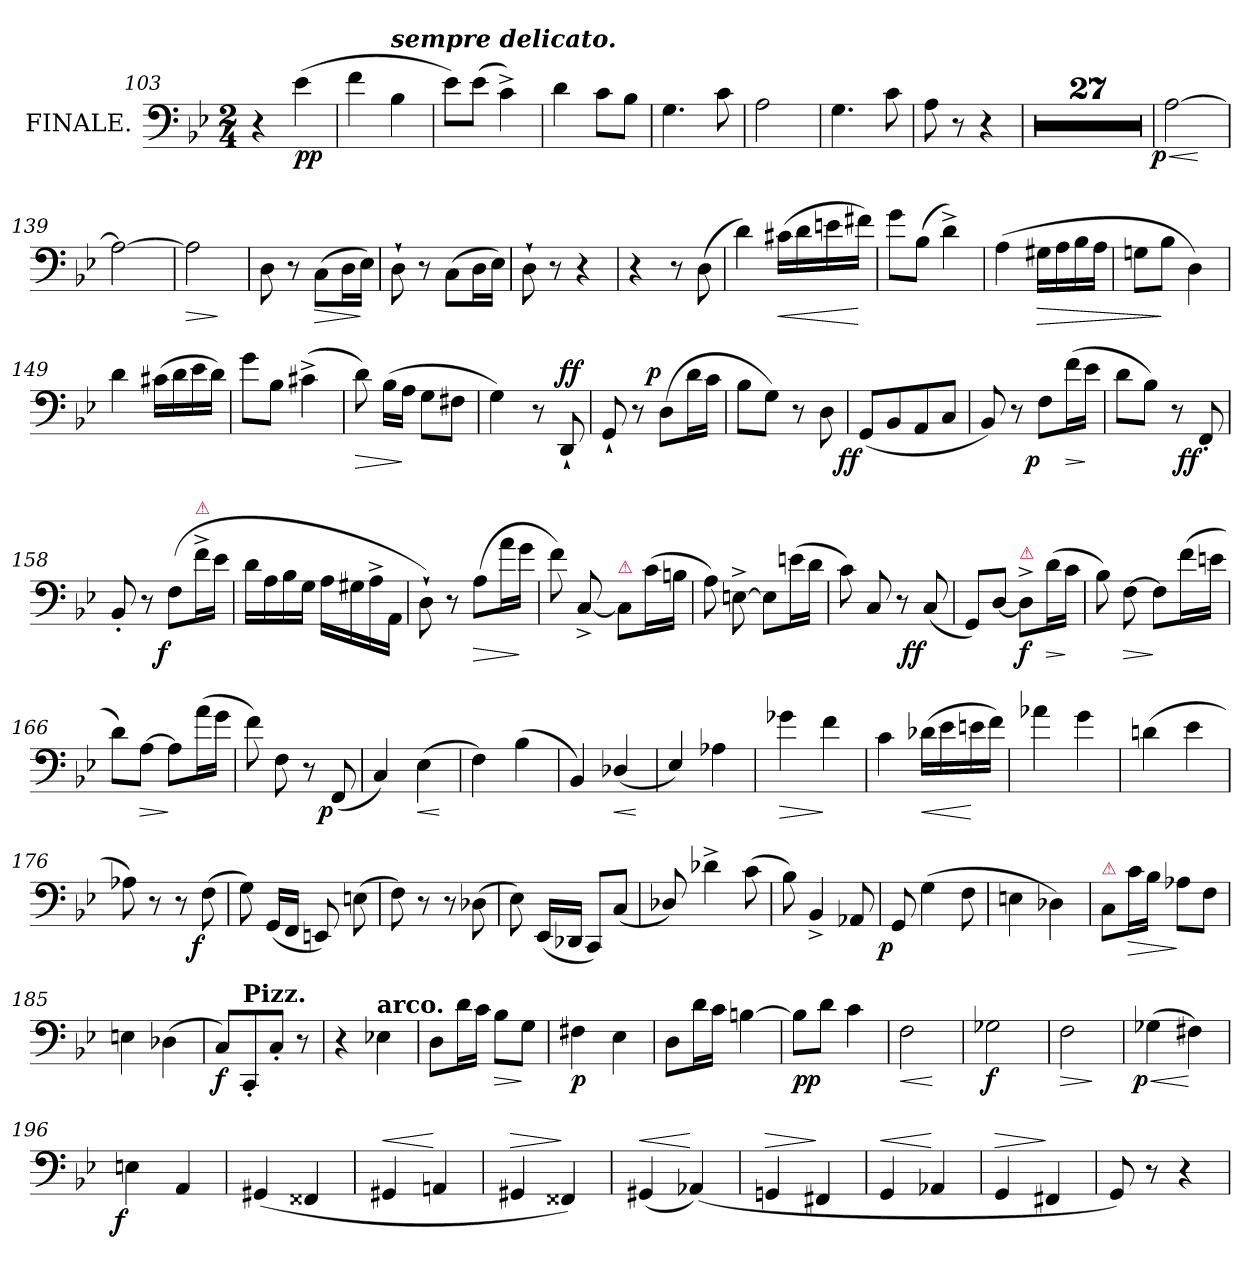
**kern	**dynam
*part1	*part1
*staff1	*staff1
*I"FINALE.	*
*clefF4	*
*k[b-e-]	*
*M2/4	*
=103	=103
4r	.
(>4e-	pp
=104	=104
4f	.
!LO:TX:a:Bi:t=sempre delicato.	!
4B-	.
=105	=105
8e-L)	.
(>8e-J	.
4c^<)	.
=106	=106
4d	.
8cL	.
8B-J	.
=107	=107
4.G	.
8c	.
=108	=108
2A	.
=109	=109
4.G	.
8c	.
=110	=110
8A	.
8r	.
4r	.
=111	=111
2r	.
=112	=112
2r	.
=113	=113
2r	.
=114	=114
2r	.
=115	=115
2r	.
=116	=116
2r	.
=117	=117
2r	.
=118	=118
2r	.
=119	=119
2r	.
=120	=120
2r	.
=121	=121
2r	.
=122	=122
2r	.
=123	=123
2r	.
=124	=124
2r	.
=125	=125
2r	.
=126	=126
2r	.
=127	=127
2r	.
=128	=128
2r	.
=129	=129
2r	.
=130	=130
2r	.
=131	=131
2r	.
=132	=132
2r	.
=133	=133
2r	.
=134	=134
2r	.
=135	=135
2r	.
=136	=136
2r	.
=137	=137
2r	.
=138	=138
!	!LO:HP:b
!	!LO:DY:n=1:rj
[>2A	< p
.	[
=139	=139
2A_	.
=140	=140
!	!LO:HP:b
2A]	>
.	]
=141	=141
8D	.
8r	.
!	!LO:HP:b
(>8CL	>
16DL	.
16E-JJ)	]
=142	=142
8D`>	.
8r	.
(>8CL	.
16DL	.
16E-JJ)	.
=143	=143
8D`>	.
8r	.
4r	.
=144	=144
4r	.
8r	.
(>8D	.
=145	=145
4d)	.
!	!LO:HP:b
(>16c#XLL	<
16d	.
16en	.
16f#XJJ)	[
=146	=146
8gL	.
(>8B-J	.
4d^<)	.
=147	=147
(>4A	.
!	!LO:HP:b
16G#XLL	>
16A	.
16B-	.
16AJJ	.
=148	=148
8GnL	.
8B-J	]
4D)	.
=149	=149
4d	.
(>16c#XLL	.
16d	.
16e-	.
16dJJ)	.
=150	=150
8gL	.
8B-J	.
(>4c#X^<	.
=151	=151
!	!LO:HP:b
8d)	>
(>16B-LL	.
16AJJ	]
8GL	.
8F#XJ	.
=152	=152
4G)	.
8r	.
!	!LO:DY:a
8DD`<	ff
=153	=153
8GG`<	.
8r	.
!	!LO:DY:a:rj
(>8DL	p
16dL	.
16cJJ	.
=154	=154
8B-L	.
8GJ)	.
8r	.
8D\	.
=155	=155
!	!LO:DY:rj
(<8GGL	ff
8BB-	.
8AA	.
8CJ	.
=156	=156
8BB-)	.
8r	.
!	!LO:DY:rj
8FL	p
!	!LO:HP:b
(>16fL	>
16e-JJ	]
=157	=157
8dL	.
8B-J)	.
8r	.
!	!LO:DY:rj
8FF'<	ff
=158	=158
8BB-'<	.
8r	.
!	!LO:DY:rj
(>8FL	f
!LO:TX:a:color=crimson:t=⚠	!
16f^<L	.
16e-JJ	.
=159	=159
16dLL	.
16A	.
16B-	.
16GJJ	.
16ALL	.
16G#X	.
16A^>	.
16AAJJ	.
=160	=160
8D`>)	.
8r	.
!	!LO:HP:b
(>8AL	>
16aL	.
16gJJ	]
=161	=161
8f)	.
[8C^<	.
!LO:TX:a:color=crimson:t=⚠	!
8C/L]	.
(>16c\L	.
16Bn\JJ	.
=162	=162
8A)	.
[8En^>	.
8EL]	.
(>16enL	.
16dJJ	.
=163	=163
8c)	.
8C	.
8r	.
!	!LO:DY:rj
(<8C	ff
=164	=164
8GGL)	.
[8DJ	.
!LO:TX:a:color=crimson:t=⚠	!
8D^</L]	f
!	!LO:HP:b
(>16d\L	>
16c\JJ	]
=165	=165
8B-)	.
!	!LO:HP:b
[8F	>
8FL]	]
(>16fL	.
16enJJ	.
=166	=166
8dL)	.
!	!LO:HP:b
[8AJ	>
8AL]	]
(>16aL	.
16gJJ	.
=167	=167
8f)	.
8F	.
8r	.
!	!LO:DY:rj
(<8FF	p
=168	=168
4C)	.
!	!LO:HP:b
(>4E-	<
.	[
=169	=169
4F)	.
(>4B-	.
=170	=170
4BB-)	.
!	!LO:HP:b
(<4D-X/	<
.	[
=171	=171
4E-/)	.
4A-X	.
=172	=172
!	!LO:HP:b
4g-X	>
4f	]
=173	=173
4c	.
!	!LO:HP:b
(>16d-XLL	<
16e-	.
16en	[
16fJJ)	.
=174	=174
4a-X	.
4g	.
=175	=175
(>4dn	.
4e-	.
=176	=176
8A-X)	.
8r	.
8r	.
!	!LO:DY:rj
(>8F	f
=177	=177
8G)	.
(<16GGLL	.
16FFJJ	.
8EEn)	.
(>8En	.
=178	=178
8F)	.
8r	.
8r	.
(>8D-X\	.
=179	=179
8E-)	.
(<16EE-LL	.
16DD-XJJ	.
8CCL)	.
(<8CJ	.
=180	=180
8D-X/)	.
4d-X^<	.
(>8c	.
=181	=181
8B-)	.
4BB-^<	.
8AA-X	.
=182	=182
!	!LO:DY:rj
8GG	p
(>4G	.
8F	.
=183	=183
4En	.
4D-X)	.
=184	=184
!LO:TX:a:color=crimson:t=⚠	!
8C/L	.
!	!LO:HP:b
16c\L	>
16B-\JJ	.
8A-XL	]
8FJ	.
=185	=185
4En	.
(<4D-X	.
=186	=186
8CL)	f
!LO:TX:a:B:t=Pizz.	!
8CC'<	.
8C'<J	.
8r	.
=187	=187
4r	.
!LO:TX:a:B:t=arco.	!
4E-X	.
=188	=188
8DL	.
16dL	.
16cJJ	.
!	!LO:HP:b
8B-L	>
8GJ	]
=189	=189
4F#X	p
4E-	.
=190	=190
8DL	.
16dL	.
16cJJ	.
[4Bn	.
=191	=191
8BnL]	pp
8dJ	.
4c	.
=192	=192
!	!LO:HP:b
2F	<
.	[
=193	=193
2G-X	f
=194	=194
!	!LO:HP:b
2F	>
.	]
=195	=195
!	!LO:HP:b
!	!LO:DY:n=1:rj
(>4G-X	< p
4F#X)	[
=196	=196
!	!LO:DY:rj
4En	f
4AA	.
=197	=197
(<4GG#X	.
4FF##X	.
=198	=198
!	!LO:HP:a
4GG#X	<
4AAn	[
=199	=199
!	!LO:HP:a
4GG#X	>
4FF##X)	]
=200	=200
!	!LO:HP:a
(<4GG#X	<
(<4AA-X)	[
=201	=201
!	!LO:HP:a
4GGn	>
4FF#X	]
=202	=202
!	!LO:HP:a
4GG	<
4AA-X	[
=203	=203
!	!LO:HP:a
4GG	>
4FF#X	]
=204	=204
8GG)	.
8r	.
4r	.
=	=
*-	*-
